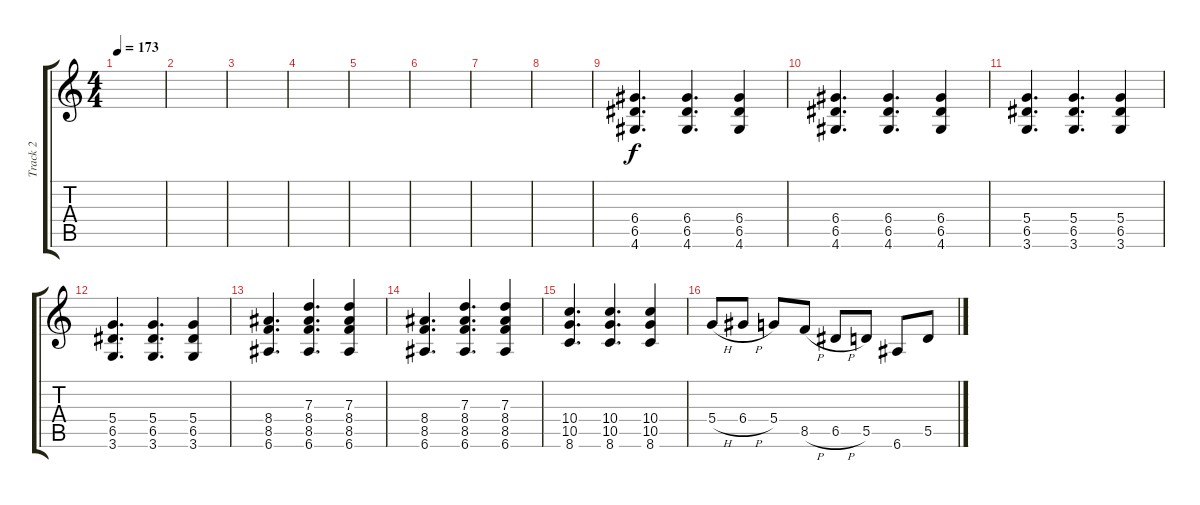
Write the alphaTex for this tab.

\track ("Track 2" "Track 2") {instrument acousticguitarsteel}
\staff {score tabs}
\tuning (E4 B3 G3 D3 A2 E2) {hide}
\ts (4 4)
\tempo 173
\clef g2
\ks c
|
|
|
|
|
|
|
|
(6.4 6.5 4.6).4{d} (6.4 6.5 4.6).4{d} (6.4 6.5 4.6).4 |
(6.4 6.5 4.6).4{d} (6.4 6.5 4.6).4{d} (6.4 6.5 4.6).4 |
(5.4 6.5 3.6).4{d} (5.4 6.5 3.6).4{d} (5.4 6.5 3.6).4 |
(5.4 6.5 3.6).4{d} (5.4 6.5 3.6).4{d} (5.4 6.5 3.6).4 |
(8.4 8.5 6.6).4{d} (7.3 8.4 8.5 6.6).4{d} (7.3 8.4 8.5 6.6).4 |
(8.4 8.5 6.6).4{d} (7.3 8.4 8.5 6.6).4{d} (7.3 8.4 8.5 6.6).4 |
(10.4 10.5 8.6).4{d} (10.4 10.5 8.6).4{d} (10.4 10.5 8.6).4 |
5.4{h}.8 6.4{h}.8 5.4.8 8.5{h}.8 6.5{h}.8 5.5.8 6.6.8 5.5.8
